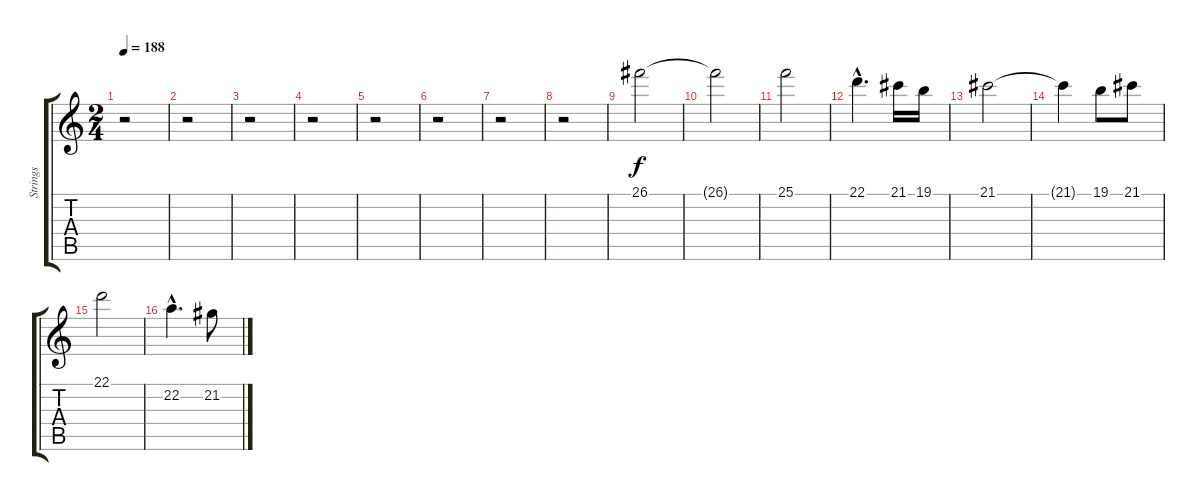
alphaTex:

\track ("Strings" "Strings") {instrument stringensemble2}
\staff {score tabs}
\tuning (E4 B3 G3 D3 A2 E2) {hide}
\ts (2 4)
\tempo 188
\clef g2
\ks c
r.2{dy f} |
r.2 |
r.2 |
r.2 |
r.2 |
r.2 |
r.2 |
r.2 |
26.1.2 |
26.1{t}.2 |
25.1.2 |
22.1{hac}.4{d} 21.1.16 19.1.16 |
21.1.2 |
21.1{t}.4 19.1.8 21.1.8 |
22.1.2 |
22.2{hac}.4{d} 21.2.8
